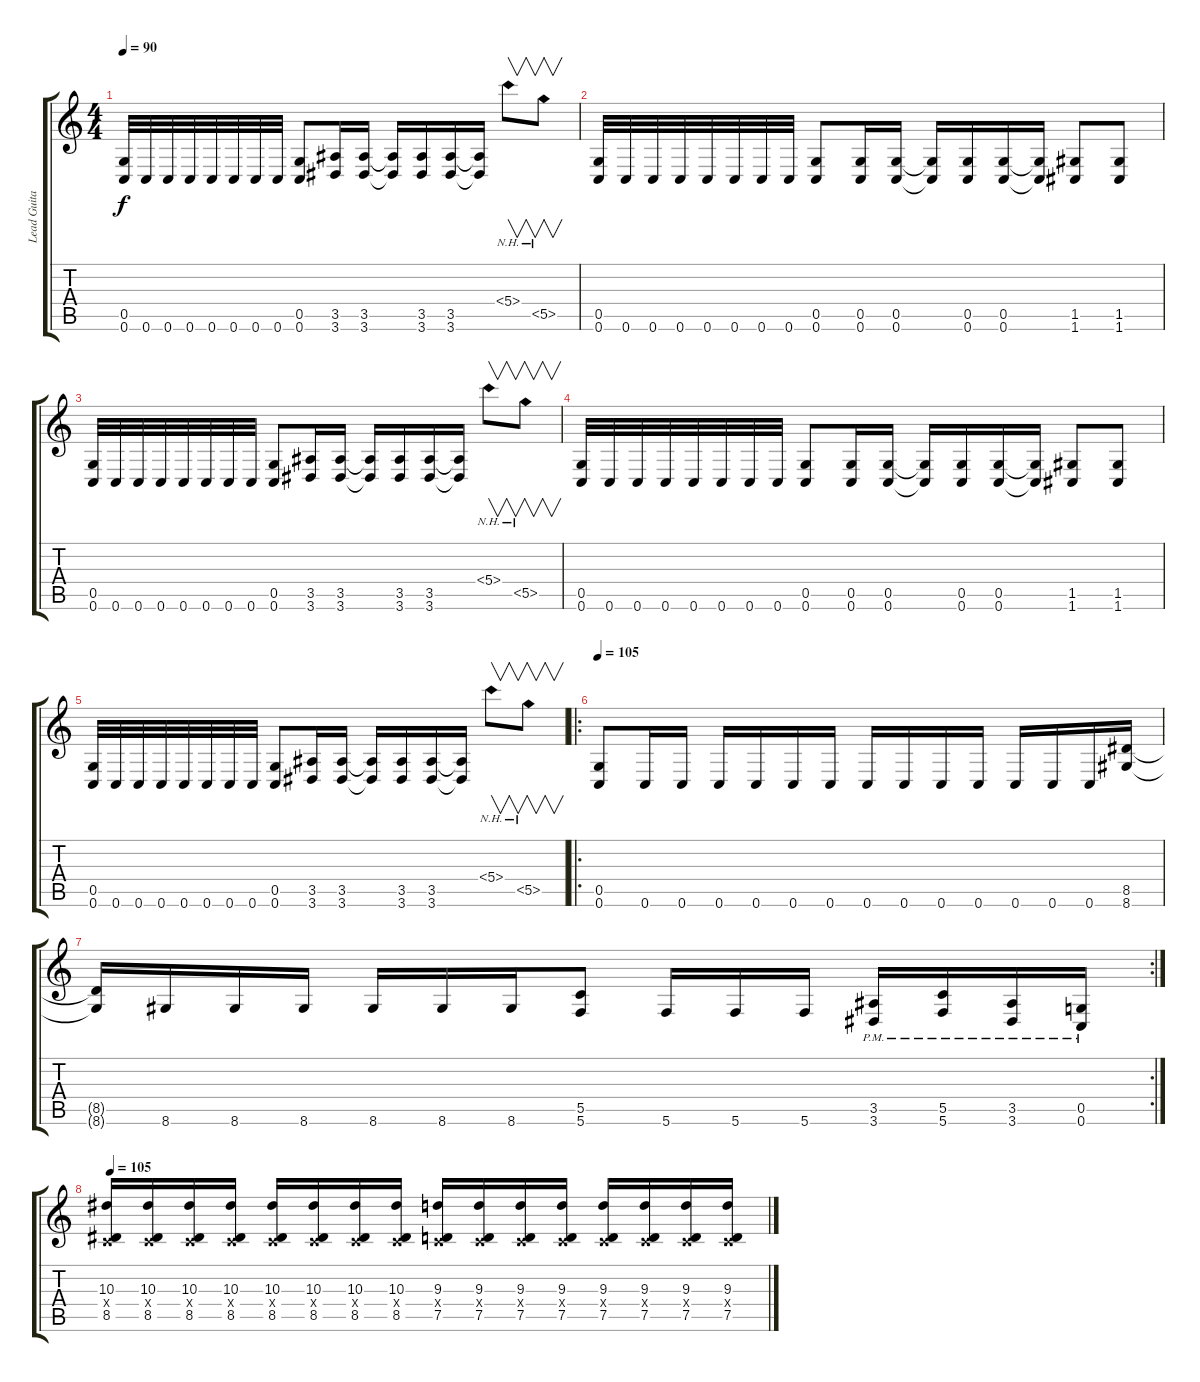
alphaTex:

\track ("Lead Guitar" "Lead Guita") {instrument overdrivenguitar}
\staff {score tabs}
\tuning (D4 A3 F3 C3 G2 C2) {hide}
\ts (4 4)
\tempo 90
\clef g2
\ks c
(0.5 0.6).32{dy f} 0.6.32 0.6.32 0.6.32 0.6.32 0.6.32 0.6.32 0.6.32 (0.5 0.6).8 (3.5 3.6).16 (3.5 3.6).16 (3.5{t} 3.6{t}).16 (3.5 3.6).16 (3.5 3.6).16 (3.5{t} 3.6{t}).16 5.4{nh}.8{v} 5.5{nh}.8{v} |
(0.5 0.6).32 0.6.32 0.6.32 0.6.32 0.6.32 0.6.32 0.6.32 0.6.32 (0.5 0.6).8 (0.5 0.6).16 (0.5 0.6).16 (0.5{t} 0.6{t}).16 (0.5 0.6).16 (0.5 0.6).16 (0.5{t} 0.6{t}).16 (1.5 1.6).8 (1.5 1.6).8 |
(0.5 0.6).32 0.6.32 0.6.32 0.6.32 0.6.32 0.6.32 0.6.32 0.6.32 (0.5 0.6).8 (3.5 3.6).16 (3.5 3.6).16 (3.5{t} 3.6{t}).16 (3.5 3.6).16 (3.5 3.6).16 (3.5{t} 3.6{t}).16 5.4{nh}.8{v} 5.5{nh}.8{v} |
(0.5 0.6).32 0.6.32 0.6.32 0.6.32 0.6.32 0.6.32 0.6.32 0.6.32 (0.5 0.6).8 (0.5 0.6).16 (0.5 0.6).16 (0.5{t} 0.6{t}).16 (0.5 0.6).16 (0.5 0.6).16 (0.5{t} 0.6{t}).16 (1.5 1.6).8 (1.5 1.6).8 |
(0.5 0.6).32 0.6.32 0.6.32 0.6.32 0.6.32 0.6.32 0.6.32 0.6.32 (0.5 0.6).8 (3.5 3.6).16 (3.5 3.6).16 (3.5{t} 3.6{t}).16 (3.5 3.6).16 (3.5 3.6).16 (3.5{t} 3.6{t}).16 5.4{nh}.8{v} 5.5{nh}.8{v} |
\ro
\tempo 105
(0.5 0.6).8 0.6.16 0.6.16 0.6.16 0.6.16 0.6.16 0.6.16 0.6.16 0.6.16 0.6.16 0.6.16 0.6.16 0.6.16 0.6.16 (8.5 8.6).16 |
\rc 2
(8.5{t} 8.6{t}).16 8.6.16 8.6.16 8.6.16 8.6.16 8.6.16 8.6.16 (5.5 5.6).8 5.6.16 5.6.16 5.6.16 (3.5{pm} 3.6{pm}).16 (5.5{pm} 5.6{pm}).16 (3.5{pm} 3.6{pm}).16 (0.5{pm} 0.6{pm}).16 |
\tempo 105
(10.3 0.4{x} 8.5).16 (10.3 0.4{x} 8.5).16 (10.3 0.4{x} 8.5).16 (10.3 0.4{x} 8.5).16 (10.3 0.4{x} 8.5).16 (10.3 0.4{x} 8.5).16 (10.3 0.4{x} 8.5).16 (10.3 0.4{x} 8.5).16 (9.3 0.4{x} 7.5).16 (9.3 0.4{x} 7.5).16 (9.3 0.4{x} 7.5).16 (9.3 0.4{x} 7.5).16 (9.3 0.4{x} 7.5).16 (9.3 0.4{x} 7.5).16 (9.3 0.4{x} 7.5).16 (9.3 0.4{x} 7.5).16
